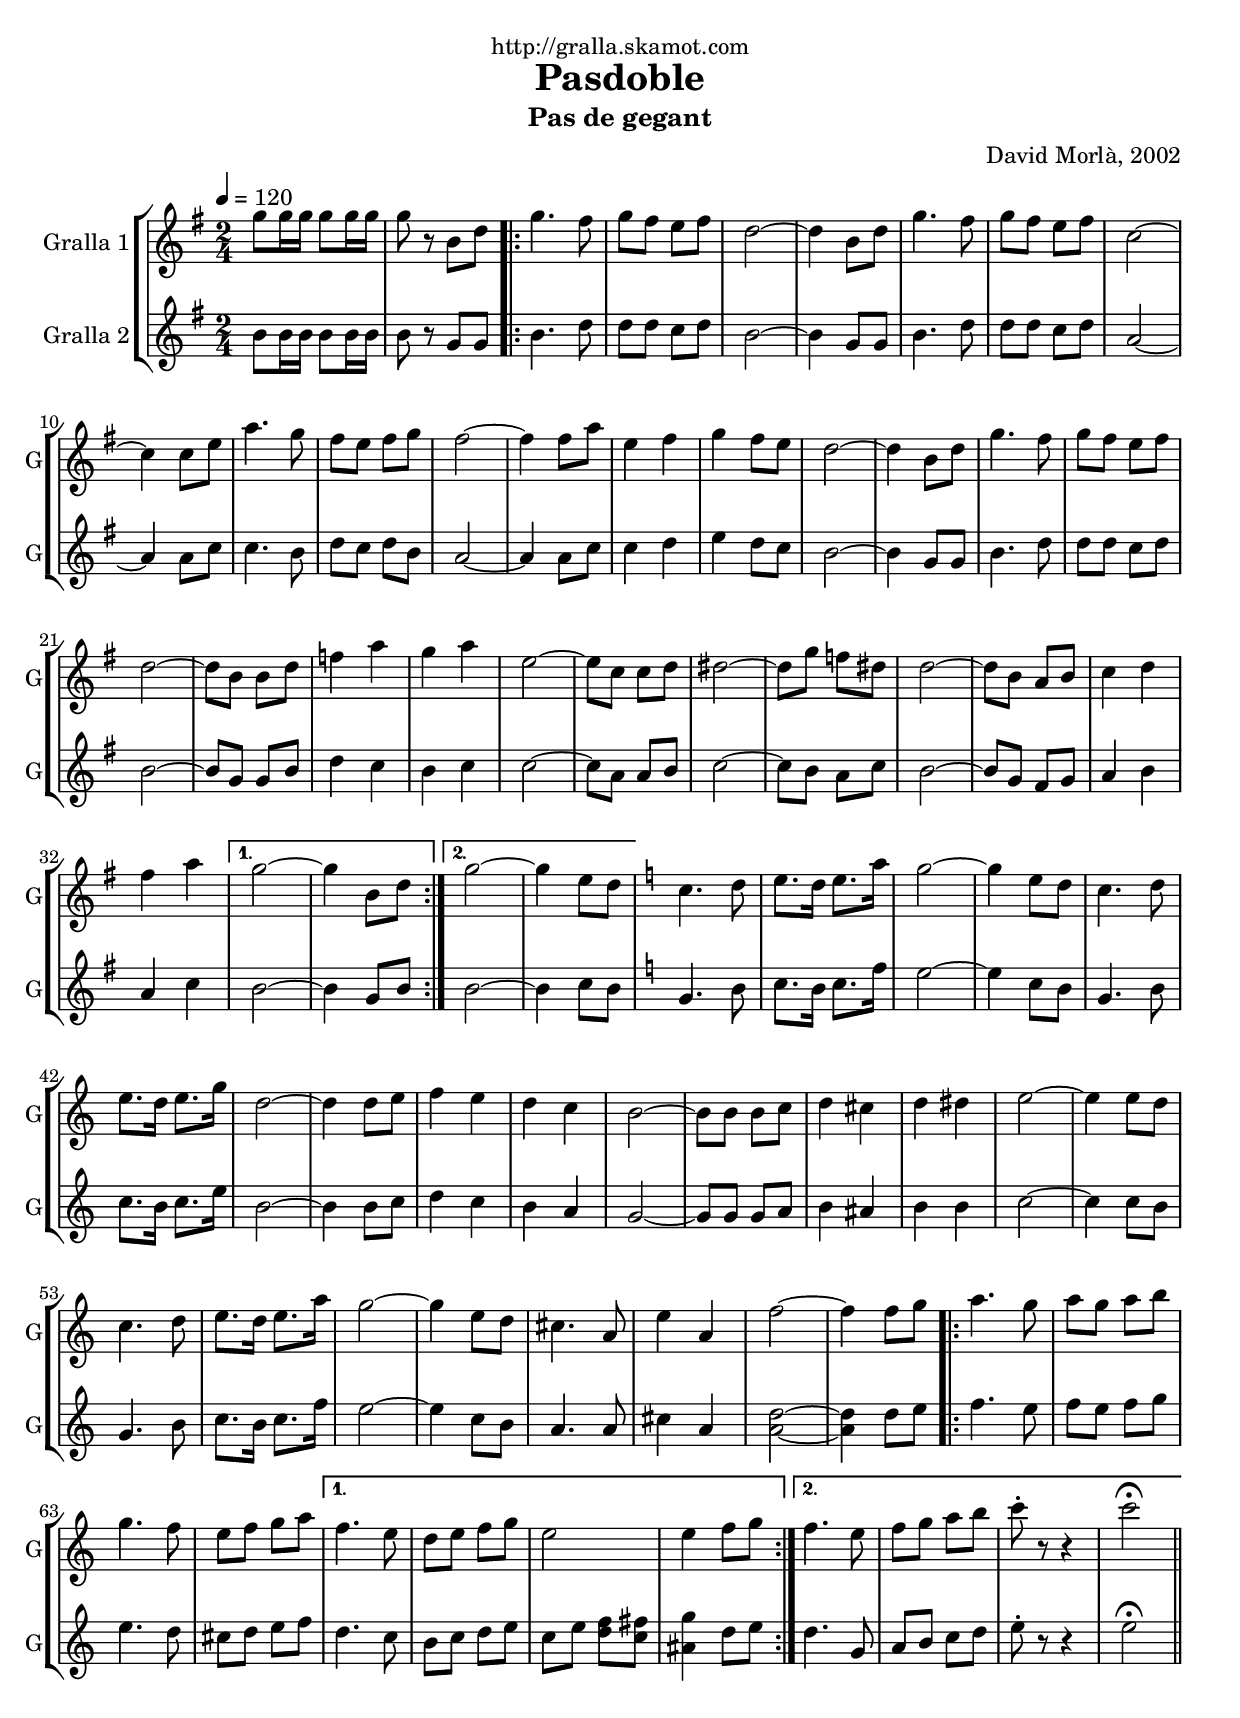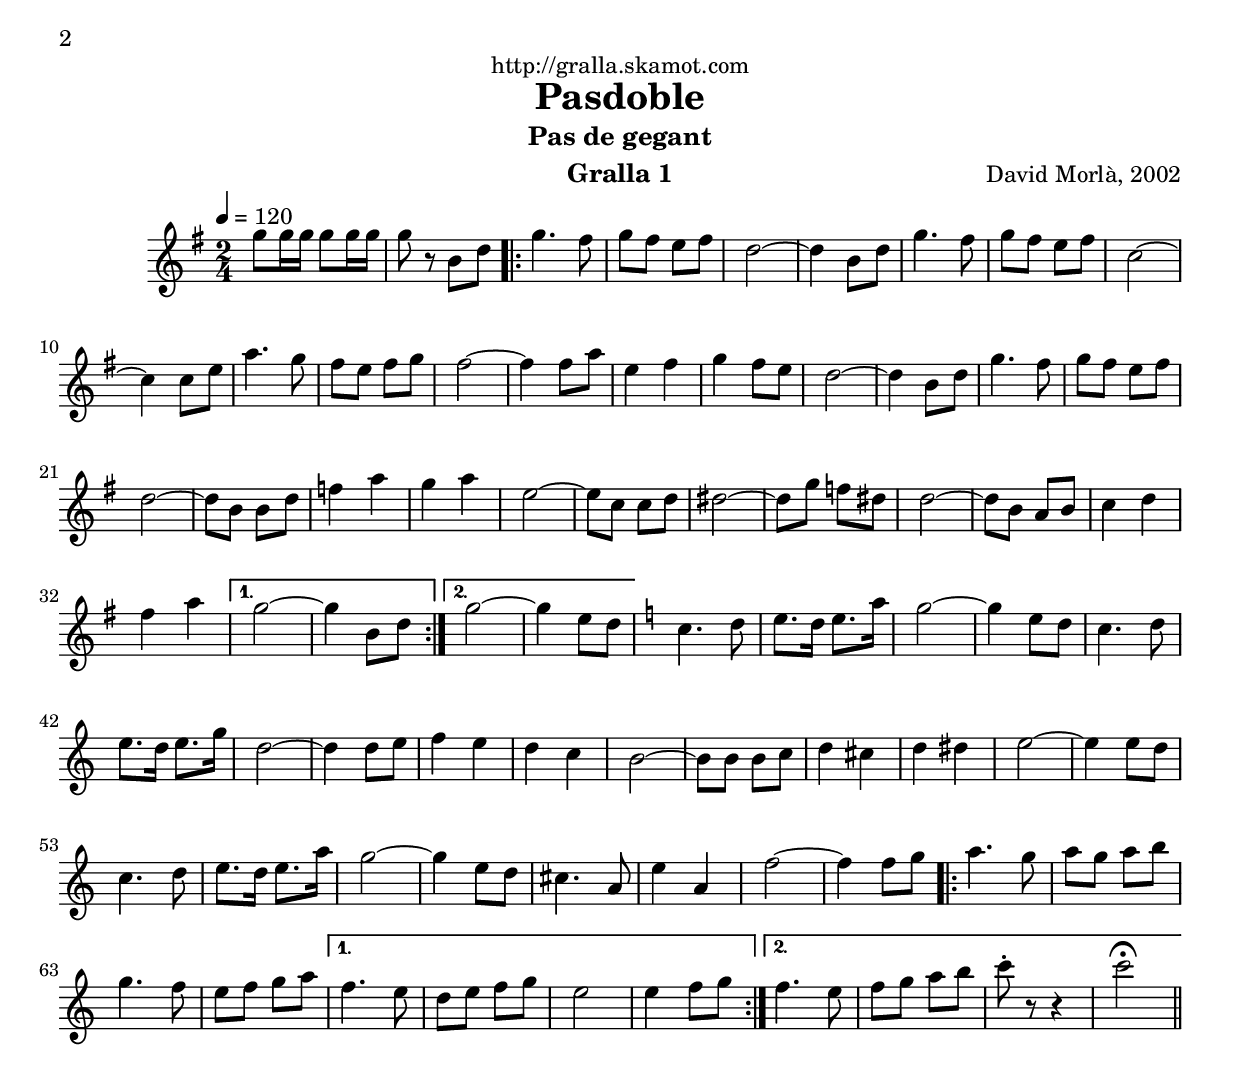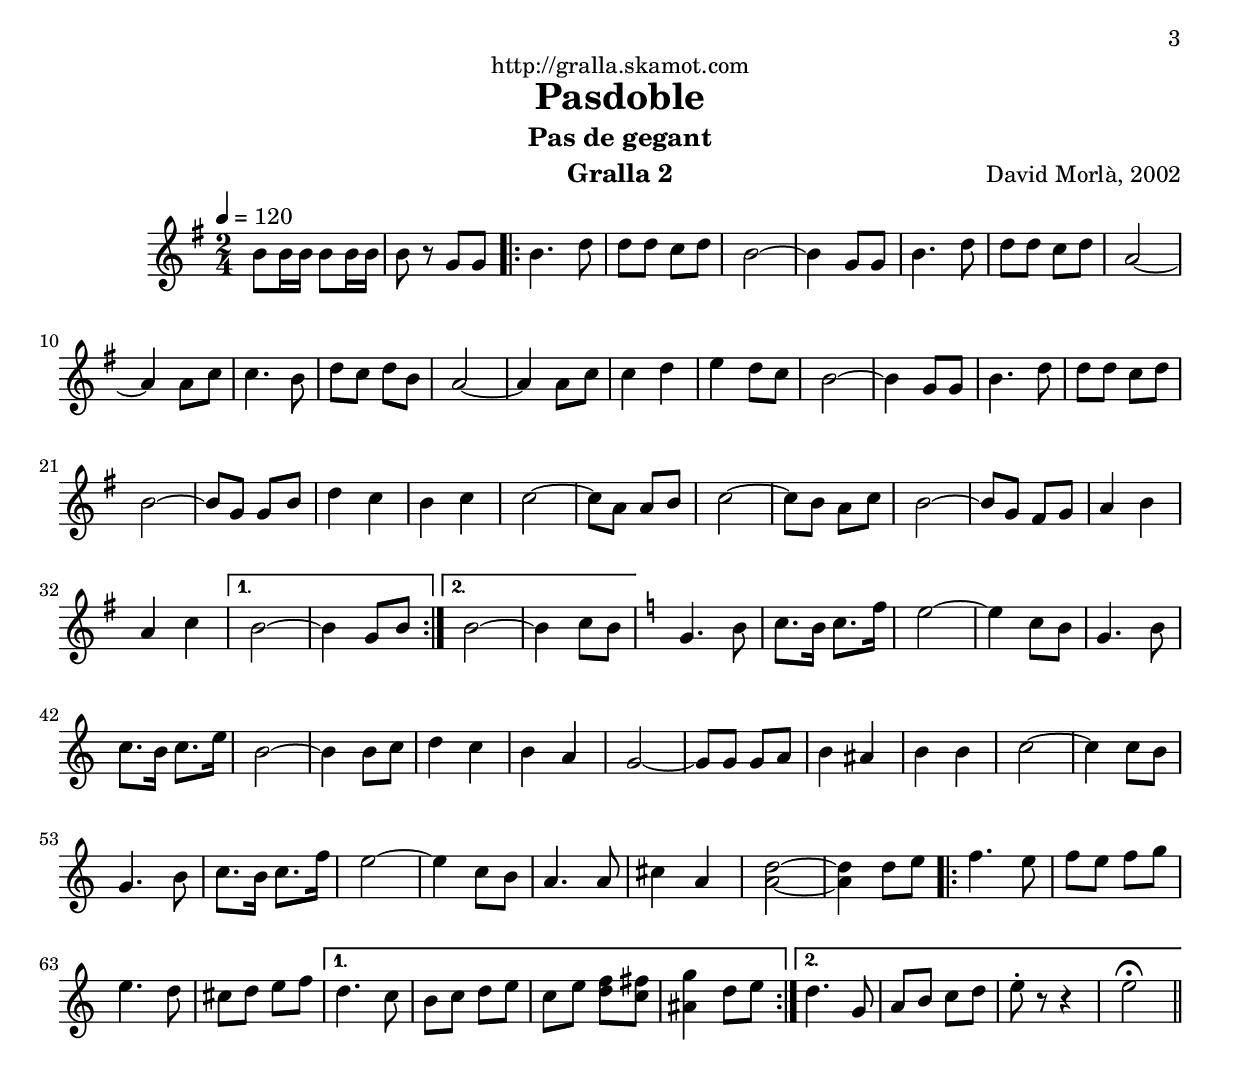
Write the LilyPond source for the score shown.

\version "2.16.2"

\header {
  dedication="http://gralla.skamot.com"
  title="Pasdoble"
  subtitle="Pas de gegant"
  subsubtitle=""
  poet=""
  meter=""
  piece=""
  composer="David Morlà, 2002"
  arranger=""
  opus=""
  instrument=""
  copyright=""
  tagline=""
}

liniaroAa =
\relative g''
{
  \tempo 4=120
  \clef treble
  \key g \major
  \time 2/4
  g8 g16 g g8 g16 g  |
  g8 r b, d  |
  \repeat volta 2 { g4. fis8  |
  g8 fis e fis  |
  %05
  d2 ~  |
  d4 b8 d  |
  g4. fis8  |
  g8 fis e fis  |
  c2 ~  |
  %10
  c4 c8 e  |
  a4. g8  |
  fis8 e fis g  |
  fis2 ~  |
  fis4 fis8 a  |
  %15
  e4 fis  |
  g4 fis8 e  |
  d2 ~  |
  d4 b8 d  |
  g4. fis8  |
  %20
  g8 fis e fis  |
  d2 ~  |
  d8 b b d  |
  f4 a  |
  g4 a  |
  %25
  e2 ~  |
  e8 c c d  |
  dis2 ~  |
  dis8 g f dis  |
  d2 ~  |
  %30
  d8 b a b  |
  c4 d  |
  fis4 a }
  \alternative { { g2 ~  |
  g4 b,8 d }
  %35
  { g2 ~  |
  g4 e8 d } }
  \key c \major   c4. d8  |
  e8. d16 e8. a16  |
  g2 ~  |
  %40
  g4 e8 d  |
  c4. d8  |
  e8. d16 e8. g16  |
  d2 ~  |
  d4 d8 e  |
  %45
  f4 e  |
  d4 c  |
  b2 ~  |
  b8 b b c  |
  d4 cis  |
  %50
  d4 dis  |
  e2 ~  |
  e4 e8 d  |
  c4. d8  |
  e8. d16 e8. a16  |
  %55
  g2 ~  |
  g4 e8 d  |
  cis4. a8  |
  e'4 a,  |
  f'2 ~  |
  %60
  f4 f8 g  |
  \repeat volta 2 { a4. g8  |
  a8 g a b  |
  g4. f8  |
  e8 f g a }
  %65
  \alternative { { f4. e8  |
  d8 e f g  |
  e2  |
  e4 f8 g }
  { f4. e8  |
  %70
  f8 g a b  |
  c8-. r r4  |
  c2\fermata } } \bar "||"
}

liniaroAb =
\relative b'
{
  \tempo 4=120
  \clef treble
  \key g \major
  \time 2/4
  b8 b16 b b8 b16 b  |
  b8 r g g  |
  \repeat volta 2 { b4. d8  |
  d8 d c d  |
  %05
  b2 ~  |
  b4 g8 g  |
  b4. d8  |
  d8 d c d  |
  a2 ~  |
  %10
  a4 a8 c  |
  c4. b8  |
  d8 c d b  |
  a2 ~  |
  a4 a8 c  |
  %15
  c4 d  |
  e4 d8 c  |
  b2 ~  |
  b4 g8 g  |
  b4. d8  |
  %20
  d8 d c d  |
  b2 ~  |
  b8 g g b  |
  d4 c  |
  b4 c  |
  %25
  c2 ~  |
  c8 a a b  |
  c2 ~  |
  c8 b a c  |
  b2 ~  |
  %30
  b8 g fis g  |
  a4 b  |
  a4 c }
  \alternative { { b2 ~  |
  b4 g8 b }
  %35
  { b2 ~  |
  b4 c8 b } }
  \key c \major   g4. b8  |
  c8. b16 c8. f16  |
  e2 ~  |
  %40
  e4 c8 b  |
  g4. b8  |
  c8. b16 c8. e16  |
  b2 ~  |
  b4 b8 c  |
  %45
  d4 c  |
  b4 a  |
  g2 ~  |
  g8 g g a  |
  b4 ais  |
  %50
  b4 b  |
  c2 ~  |
  c4 c8 b  |
  g4. b8  |
  c8. b16 c8. f16  |
  %55
  e2 ~  |
  e4 c8 b  |
  a4. a8  |
  cis4 a  |
  <a d>2 ~ ~  |
  %60
  <a d>4 d8 e  |
  \repeat volta 2 { f4. e8  |
  f8 e f g  |
  e4. d8  |
  cis8 d e f }
  %65
  \alternative { { d4. c8  |
  b8 c d e  |
  c8 e <d f> <c fis>  |
  <ais g'>4 d8 e }
  { d4. g,8  |
  %70
  a8 b c d  |
  e8-. r r4  |
  e2\fermata } } \bar "||"
}

\bookpart {
  \score {
    \new StaffGroup {
      \override Score.RehearsalMark #'self-alignment-X = #LEFT
      <<
        \new Staff \with {instrumentName = #"Gralla 1" shortInstrumentName = #"G"} \liniaroAa
        \new Staff \with {instrumentName = #"Gralla 2" shortInstrumentName = #"G"} \liniaroAb
      >>
    }
    \layout {}
  }
  \score { \unfoldRepeats
    \new StaffGroup {
      \override Score.RehearsalMark #'self-alignment-X = #LEFT
      <<
        \new Staff \with {instrumentName = #"Gralla 1" shortInstrumentName = #"G"} \liniaroAa
        \new Staff \with {instrumentName = #"Gralla 2" shortInstrumentName = #"G"} \liniaroAb
      >>
    }
    \midi {
      \set Staff.midiInstrument = "oboe"
      \set DrumStaff.midiInstrument = "drums"
    }
  }
}

\bookpart {
  \header {instrument="Gralla 1"}
  \score {
    \new StaffGroup {
      \override Score.RehearsalMark #'self-alignment-X = #LEFT
      <<
        \new Staff \liniaroAa
      >>
    }
    \layout {}
  }
  \score { \unfoldRepeats
    \new StaffGroup {
      \override Score.RehearsalMark #'self-alignment-X = #LEFT
      <<
        \new Staff \liniaroAa
      >>
    }
    \midi {
      \set Staff.midiInstrument = "oboe"
      \set DrumStaff.midiInstrument = "drums"
    }
  }
}

\bookpart {
  \header {instrument="Gralla 2"}
  \score {
    \new StaffGroup {
      \override Score.RehearsalMark #'self-alignment-X = #LEFT
      <<
        \new Staff \liniaroAb
      >>
    }
    \layout {}
  }
  \score { \unfoldRepeats
    \new StaffGroup {
      \override Score.RehearsalMark #'self-alignment-X = #LEFT
      <<
        \new Staff \liniaroAb
      >>
    }
    \midi {
      \set Staff.midiInstrument = "oboe"
      \set DrumStaff.midiInstrument = "drums"
    }
  }
}

